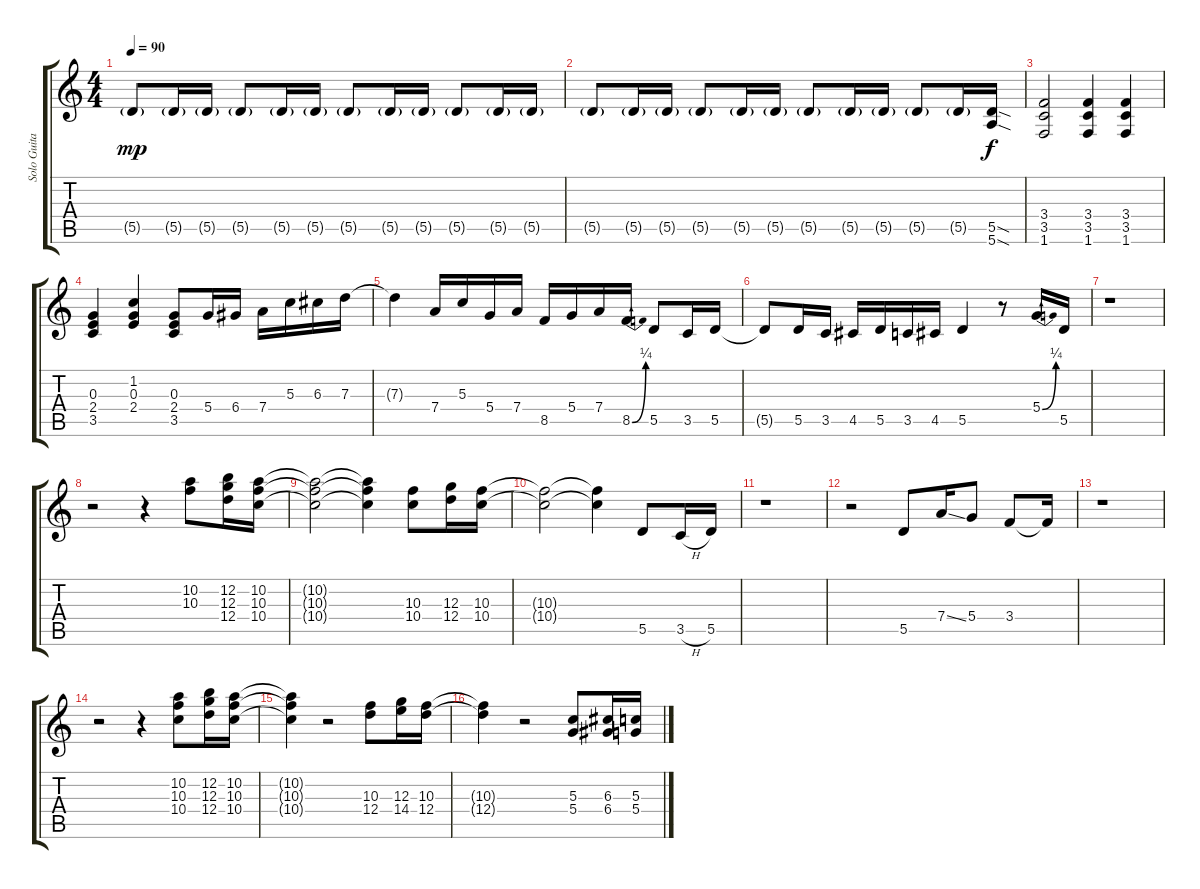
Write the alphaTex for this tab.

\track ("Solo Guitar 1" "Solo Guita") {instrument electricguitarjazz}
\staff {score tabs}
\tuning (E4 B3 G3 D3 A2 E2) {hide}
\ts (4 4)
\tempo 90
\clef g2
\ks c
5.5{g}.8{dy mp} 5.5{g}.16 5.5{g}.16 5.5{g}.8 5.5{g}.16 5.5{g}.16 5.5{g}.8 5.5{g}.16 5.5{g}.16 5.5{g}.8 5.5{g}.16 5.5{g}.16 |
5.5{g}.8 5.5{g}.16 5.5{g}.16 5.5{g}.8 5.5{g}.16 5.5{g}.16 5.5{g}.8 5.5{g}.16 5.5{g}.16 5.5{g}.8 5.5{g}.16 (5.5{sod} 5.6{sod}).16{dy f} |
(3.4 3.5 1.6).2 (3.4 3.5 1.6).4 (3.4 3.5 1.6).4 |
(0.3 2.4 3.5).4 (1.2 0.3 2.4).4 (0.3 2.4 3.5).8 5.4.16 6.4.16 7.4.16 5.3.16 6.3.16 7.3.16 |
7.3{t}.4 7.4.16 5.3.16 5.4.16 7.4.16 8.5.16 5.4.16 7.4.16 8.5{be (bend 0 0 60 1)}.16 5.5.8 3.5.16 5.5.16 |
5.5{t}.8 5.5.16 3.5.16 4.5.16 5.5.16 3.5.16 4.5.16 5.5.4 r.8 5.4{be (bend 0 0 60 1)}.16 5.5.16 |
r.1 |
r.2 r.4 (10.2 10.3).8 (12.2 12.3 12.4).16 (10.2 10.3 10.4).16 |
(10.2{t} 10.3{t} 10.4{t}).2 (10.2{t} 10.3{t} 10.4{t}).4 (10.3 10.4).8 (12.3 12.4).16 (10.3 10.4).16 |
(10.3{t} 10.4{t}).2 (10.3{t} 10.4{t}).4 5.5.8 3.5{h}.16 5.5.16 |
r.1 |
r.2 5.5.8 7.4{ss}.16 5.4.8 3.4.8 3.4{t}.16 |
r.1 |
r.2 r.4 (10.2 10.3 10.4).8 (12.2 12.3 12.4).16 (10.2 10.3 10.4).16 |
(10.2{t} 10.3{t} 10.4{t}).4 r.2 (10.3 12.4).8 (12.3 14.4).16 (10.3 12.4).16 |
(10.3{t} 12.4{t}).4 r.2 (5.3 5.4).8 (6.3 6.4).16 (5.3 5.4).16
